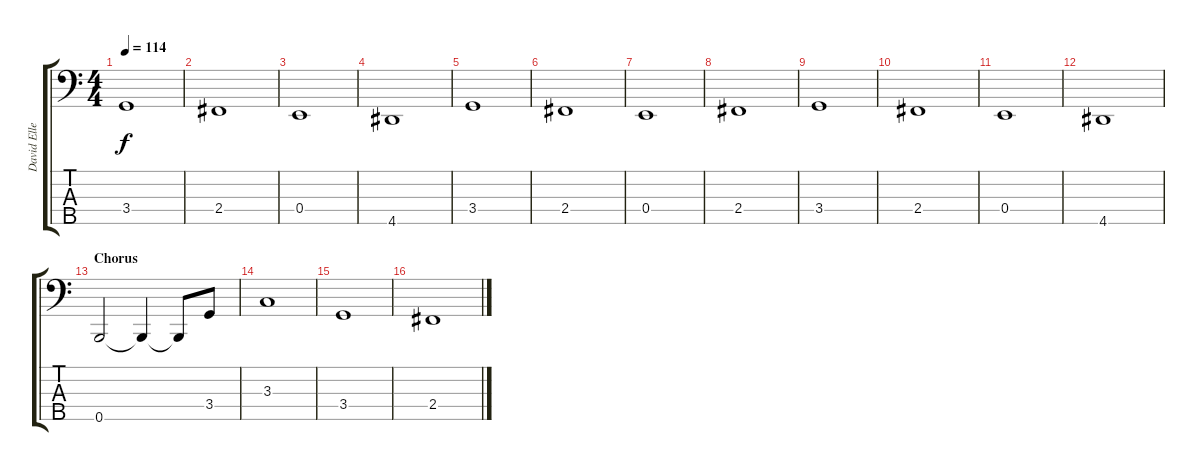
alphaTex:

\track ("David Ellefson" "David Elle") {instrument electricbassfinger}
\staff {score tabs}
\tuning (G2 D2 A1 E1 B0) {hide}
\ts (4 4)
\tempo 114
\clef f4
\ks c
3.4.1{dy f} |
2.4.1 |
0.4.1 |
4.5.1 |
3.4.1 |
2.4.1 |
0.4.1 |
2.4.1 |
3.4.1 |
2.4.1 |
0.4.1 |
4.5.1 |
\section ("" "Chorus")
0.5.2 0.5{t}.4 0.5{t}.8 3.4.8 |
3.3.1 |
3.4.1 |
2.4.1
